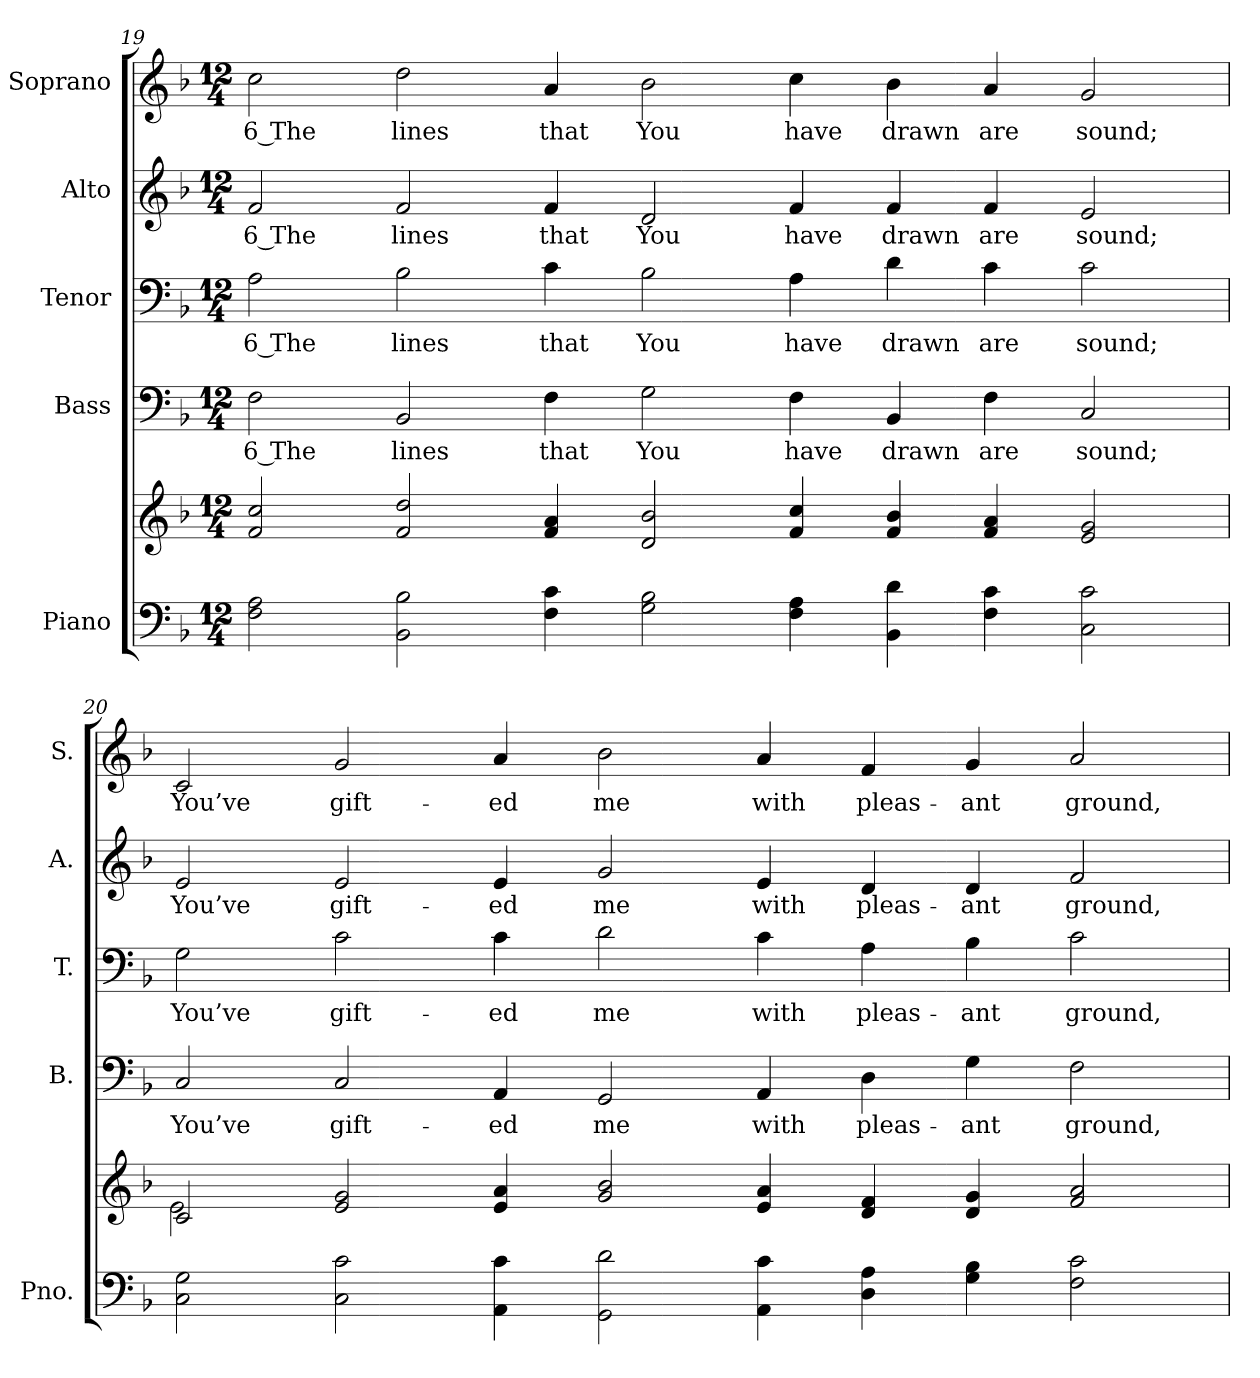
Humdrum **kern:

**kern	**kern	**kern	**text	**kern	**text	**kern	**text	**kern	**text
*part5	*part5	*part4	*part4	*part3	*part3	*part2	*part2	*part1	*part1
*staff6	*staff5	*staff4	*staff4	*staff3	*staff3	*staff2	*staff2	*staff1	*staff1
*I"Piano	*	*I"Bass	*	*I"Tenor	*	*I"Alto	*	*I"Soprano	*
*I'Pno.	*	*I'B.	*	*I'T.	*	*I'A.	*	*I'S.	*
!!LO:PB:g=z
*clefF4	*clefG2	*clefF4	*	*clefF4	*	*clefG2	*	*clefG2	*
*k[b-]	*k[b-]	*k[b-]	*	*k[b-]	*	*k[b-]	*	*k[b-]	*
*d:	*d:	*d:	*	*d:	*	*d:	*	*d:	*
*M12/4	*M12/4	*M12/4	*	*M12/4	*	*M12/4	*	*M12/4	*
=19	=19	=19	=19	=19	=19	=19	=19	=19	=19
!	!	!	!LO:LY:b:color=#000000	!	!	!	!	!	!
!	!	!	!	!	!LO:LY:b:color=#000000	!	!	!	!
!	!	!	!	!	!	!	!LO:LY:b:color=#000000	!	!
!	!	!	!	!	!	!	!	!	!LO:LY:b:color=#000000
2Fi\ 2Ai	2fi/ 2cci	2Fi\	6 The	2Ai\	6 The	2fi/	6 The	2cci\	6 The
!	!	!	!LO:LY:b:color=#000000	!	!	!	!	!	!
!	!	!	!	!	!LO:LY:b:color=#000000	!	!	!	!
!	!	!	!	!	!	!	!LO:LY:b:color=#000000	!	!
!	!	!	!	!	!	!	!	!	!LO:LY:b:color=#000000
2BB-i\ 2B-i	2fi/ 2ddi	2BB-i/	lines	2B-i\	lines	2fi/	lines	2ddi\	lines
!	!	!	!LO:LY:b:color=#000000	!	!	!	!	!	!
!	!	!	!	!	!LO:LY:b:color=#000000	!	!	!	!
!	!	!	!	!	!	!	!LO:LY:b:color=#000000	!	!
!	!	!	!	!	!	!	!	!	!LO:LY:b:color=#000000
4Fi\ 4ci	4fi/ 4ai	4Fi\	that	4ci\	that	4fi/	that	4ai/	that
!	!	!	!LO:LY:b:color=#000000	!	!	!	!	!	!
!	!	!	!	!	!LO:LY:b:color=#000000	!	!	!	!
!	!	!	!	!	!	!	!LO:LY:b:color=#000000	!	!
!	!	!	!	!	!	!	!	!	!LO:LY:b:color=#000000
2Gi\ 2B-i	2di/ 2b-i	2Gi\	You	2B-i\	You	2di/	You	2b-i\	You
!	!	!	!LO:LY:b:color=#000000	!	!	!	!	!	!
!	!	!	!	!	!LO:LY:b:color=#000000	!	!	!	!
!	!	!	!	!	!	!	!LO:LY:b:color=#000000	!	!
!	!	!	!	!	!	!	!	!	!LO:LY:b:color=#000000
4Fi\ 4Ai	4fi/ 4cci	4Fi\	have	4Ai\	have	4fi/	have	4cci\	have
!	!	!	!LO:LY:b:color=#000000	!	!	!	!	!	!
!	!	!	!	!	!LO:LY:b:color=#000000	!	!	!	!
!	!	!	!	!	!	!	!LO:LY:b:color=#000000	!	!
!	!	!	!	!	!	!	!	!	!LO:LY:b:color=#000000
4BB-i\ 4di	4fi/ 4b-i	4BB-i/	drawn	4di\	drawn	4fi/	drawn	4b-i\	drawn
!	!	!	!LO:LY:b:color=#000000	!	!	!	!	!	!
!	!	!	!	!	!LO:LY:b:color=#000000	!	!	!	!
!	!	!	!	!	!	!	!LO:LY:b:color=#000000	!	!
!	!	!	!	!	!	!	!	!	!LO:LY:b:color=#000000
4Fi\ 4ci	4fi/ 4ai	4Fi\	are	4ci\	are	4fi/	are	4ai/	are
!	!	!	!LO:LY:b:color=#000000	!	!	!	!	!	!
!	!	!	!	!	!LO:LY:b:color=#000000	!	!	!	!
!	!	!	!	!	!	!	!LO:LY:b:color=#000000	!	!
!	!	!	!	!	!	!	!	!	!LO:LY:b:color=#000000
2Ci\ 2ci	2ei/ 2gi	2Ci/	sound;	2ci\	sound;	2ei/	sound;	2gi/	sound;
!!LO:PB:g=z
=20	=20	=20	=20	=20	=20	=20	=20	=20	=20
*	*^	*	*	*	*	*	*	*	*
!	!	!	!	!LO:LY:b:color=#000000	!	!	!	!	!	!
!	!	!	!	!	!	!LO:LY:b:color=#000000	!	!	!	!
!	!	!	!	!	!	!	!	!LO:LY:b:color=#000000	!	!
!	!	!	!	!	!	!	!	!	!	!LO:LY:b:color=#000000
2Ci\ 2Gi	2ci/	2ei\	2Ci/	You’ve	2Gi\	You’ve	2ei/	You’ve	2ci/	You’ve
!	!	!	!	!LO:LY:b:color=#000000	!	!	!	!	!	!
!	!	!	!	!	!	!LO:LY:b:color=#000000	!	!	!	!
!	!	!	!	!	!	!	!	!LO:LY:b:color=#000000	!	!
!	!	!	!	!	!	!	!	!	!	!LO:LY:b:color=#000000
2Ci\ 2ci	2ei/ 2gi	2ryy	2Ci/	gift-	2ci\	gift-	2ei/	gift-	2gi/	gift-
!	!	!	!	!LO:LY:b:color=#000000	!	!	!	!	!	!
!	!	!	!	!	!	!LO:LY:b:color=#000000	!	!	!	!
!	!	!	!	!	!	!	!	!LO:LY:b:color=#000000	!	!
!	!	!	!	!	!	!	!	!	!	!LO:LY:b:color=#000000
4AAi\ 4ci	4ei/ 4ai	1ryy	4AAi/	-ed	4ci\	-ed	4ei/	-ed	4ai/	-ed
!	!	!	!	!LO:LY:b:color=#000000	!	!	!	!	!	!
!	!	!	!	!	!	!LO:LY:b:color=#000000	!	!	!	!
!	!	!	!	!	!	!	!	!LO:LY:b:color=#000000	!	!
!	!	!	!	!	!	!	!	!	!	!LO:LY:b:color=#000000
2GGi\ 2di	2gi/ 2b-i	.	2GGi/	me	2di\	me	2gi/	me	2b-i\	me
!	!	!	!	!LO:LY:b:color=#000000	!	!	!	!	!	!
!	!	!	!	!	!	!LO:LY:b:color=#000000	!	!	!	!
!	!	!	!	!	!	!	!	!LO:LY:b:color=#000000	!	!
!	!	!	!	!	!	!	!	!	!	!LO:LY:b:color=#000000
4AAi\ 4ci	4ei/ 4ai	.	4AAi/	with	4ci\	with	4ei/	with	4ai/	with
!	!	!	!	!LO:LY:b:color=#000000	!	!	!	!	!	!
!	!	!	!	!	!	!LO:LY:b:color=#000000	!	!	!	!
!	!	!	!	!	!	!	!	!LO:LY:b:color=#000000	!	!
!	!	!	!	!	!	!	!	!	!	!LO:LY:b:color=#000000
4Di\ 4Ai	4di/ 4fi	1ryy	4Di\	pleas-	4Ai\	pleas-	4di/	pleas-	4fi/	pleas-
!	!	!	!	!LO:LY:b:color=#000000	!	!	!	!	!	!
!	!	!	!	!	!	!LO:LY:b:color=#000000	!	!	!	!
!	!	!	!	!	!	!	!	!LO:LY:b:color=#000000	!	!
!	!	!	!	!	!	!	!	!	!	!LO:LY:b:color=#000000
4Gi\ 4B-i	4di/ 4gi	.	4Gi\	-ant	4B-i\	-ant	4di/	-ant	4gi/	-ant
!	!	!	!	!LO:LY:b:color=#000000	!	!	!	!	!	!
!	!	!	!	!	!	!LO:LY:b:color=#000000	!	!	!	!
!	!	!	!	!	!	!	!	!LO:LY:b:color=#000000	!	!
!	!	!	!	!	!	!	!	!	!	!LO:LY:b:color=#000000
2Fi\ 2ci	2fi/ 2ai	.	2Fi\	ground,	2ci\	ground,	2fi/	ground,	2ai/	ground,
*	*v	*v	*	*	*	*	*	*	*	*
=	=	=	=	=	=	=	=	=	=
*-	*-	*-	*-	*-	*-	*-	*-	*-	*-
